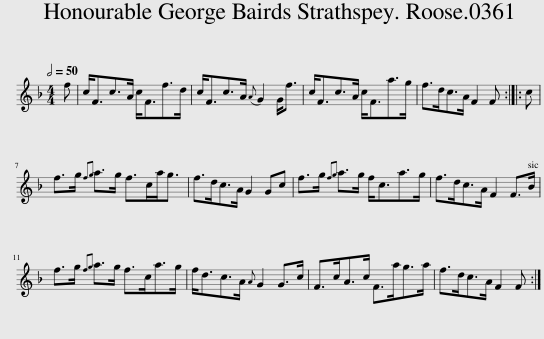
X:1
L:1/8
Q:1/2=50
M:4/4
I:linebreak $
K:F
V:1 treble
V:1
 f | c<Fc>A c<Ff>d | c<Fc>A{A} G2 G<f | c<Fc>A c<Fa>g | f>dc>A F2 F :: %5
 c |$ f>g{fg} a>g f>ca<g | f>dc>A G2 Gc | f>g{fg} a>g f<ca>g | f>dc>A F2 F>B |$ %10
 f>g{fg} a>g f>ca>g | f<dc>A{A} G2 G>c | F>cA>c F>ag>a | f>dc>A F2 F :| %14
